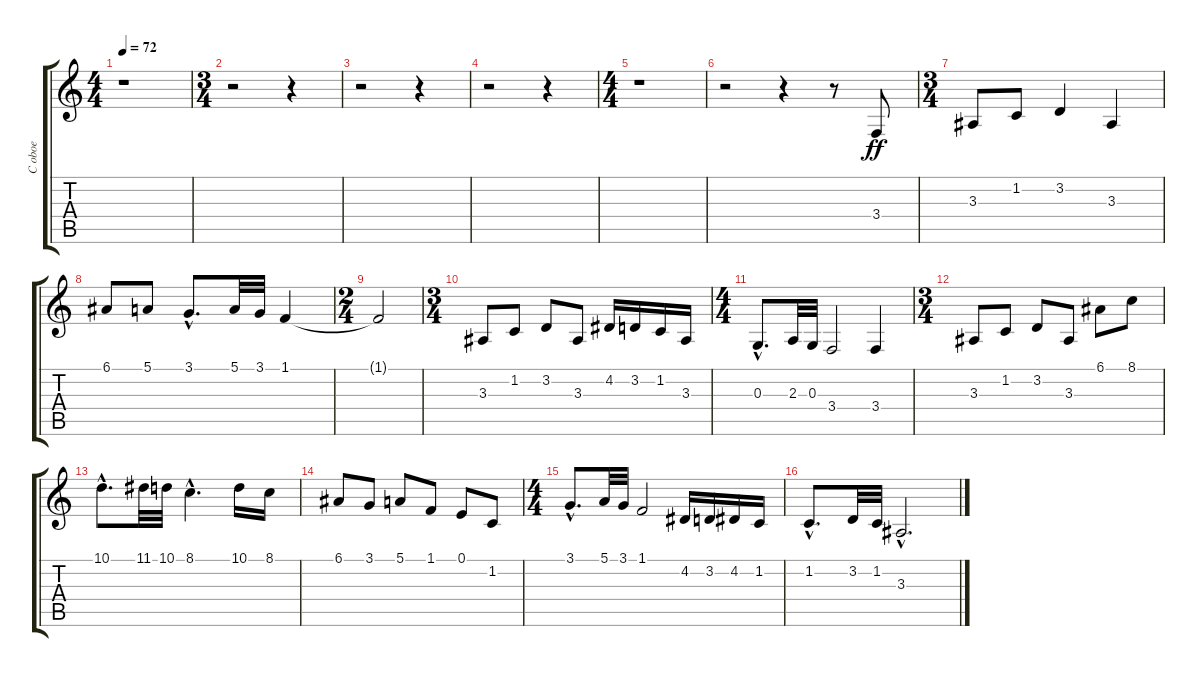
\track ("C oboe" "C oboe") {instrument oboe}
\staff {score tabs}
\tuning (E4 B3 G3 D3 A2 E2) {hide}
\ts (4 4)
\tempo 72
\clef g2
\ks c
r.1{dy f} |
\ts (3 4)
r.2 r.4 |
r.2 r.4 |
r.2 r.4 |
\ts (4 4)
r.1 |
r.2 r.4 r.8 3.4.8{dy ff} |
\ts (3 4)
3.3.8 1.2.8 3.2.4 3.3.4 |
6.1.8 5.1.8 3.1{hac}.8{d} 5.1.32 3.1.32 1.1.4 |
\ts (2 4)
1.1{t}.2 |
\ts (3 4)
3.3.8 1.2.8 3.2.8 3.3.8 4.2.16 3.2.16 1.2.16 3.3.16 |
\ts (4 4)
0.3{hac}.8{d} 2.3.32 0.3.32 3.4.2 3.4.4 |
\ts (3 4)
3.3.8 1.2.8 3.2.8 3.3.8 6.1.8 8.1.8 |
10.1{hac}.8{d} 11.1.32 10.1.32 8.1{hac}.4{d} 10.1.16 8.1.16 |
6.1.8 3.1.8 5.1.8 1.1.8 0.1.8 1.2.8 |
\ts (4 4)
3.1{hac}.8{d} 5.1.32 3.1.32 1.1.2 4.2.16 3.2.16 4.2.16 1.2.16 |
1.2{hac}.8{d} 3.2.32 1.2.32 3.3{hac}.2{d}
